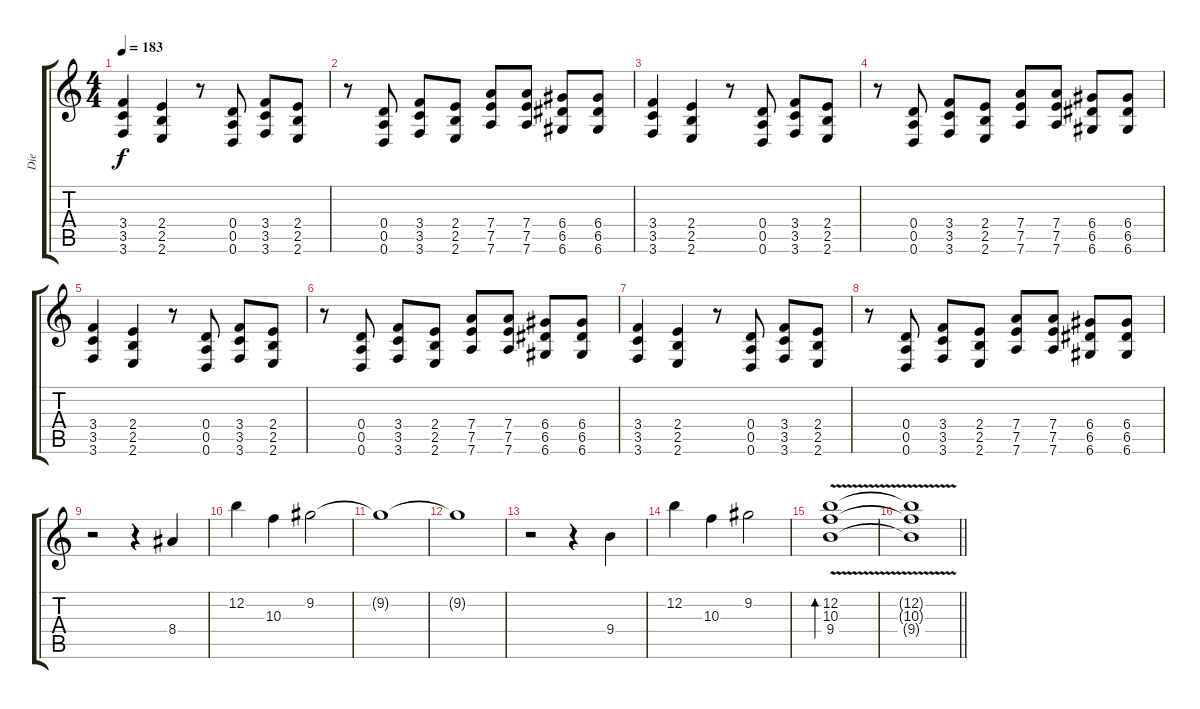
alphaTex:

\track ("Die" "Die") {instrument distortionguitar}
\staff {score tabs}
\tuning (E4 B3 G3 D3 A2 D2) {hide}
\ts (4 4)
\tempo 183
\clef g2
\ks c
(3.4 3.5 3.6).4{dy f} (2.4 2.5 2.6).4 r.8 (0.4 0.5 0.6).8 (3.4 3.5 3.6).8 (2.4 2.5 2.6).8 |
r.8 (0.4 0.5 0.6).8 (3.4 3.5 3.6).8 (2.4 2.5 2.6).8 (7.4 7.5 7.6).8 (7.4 7.5 7.6).8 (6.4 6.5 6.6).8 (6.4 6.5 6.6).8 |
(3.4 3.5 3.6).4 (2.4 2.5 2.6).4 r.8 (0.4 0.5 0.6).8 (3.4 3.5 3.6).8 (2.4 2.5 2.6).8 |
r.8 (0.4 0.5 0.6).8 (3.4 3.5 3.6).8 (2.4 2.5 2.6).8 (7.4 7.5 7.6).8 (7.4 7.5 7.6).8 (6.4 6.5 6.6).8 (6.4 6.5 6.6).8 |
(3.4 3.5 3.6).4 (2.4 2.5 2.6).4 r.8 (0.4 0.5 0.6).8 (3.4 3.5 3.6).8 (2.4 2.5 2.6).8 |
r.8 (0.4 0.5 0.6).8 (3.4 3.5 3.6).8 (2.4 2.5 2.6).8 (7.4 7.5 7.6).8 (7.4 7.5 7.6).8 (6.4 6.5 6.6).8 (6.4 6.5 6.6).8 |
(3.4 3.5 3.6).4 (2.4 2.5 2.6).4 r.8 (0.4 0.5 0.6).8 (3.4 3.5 3.6).8 (2.4 2.5 2.6).8 |
r.8 (0.4 0.5 0.6).8 (3.4 3.5 3.6).8 (2.4 2.5 2.6).8 (7.4 7.5 7.6).8 (7.4 7.5 7.6).8 (6.4 6.5 6.6).8 (6.4 6.5 6.6).8 |
r.2{instrument sitar} r.4 8.4.4 |
12.2.4 10.3.4 9.2.2 |
9.2{t}.1 |
9.2{t}.1 |
r.2 r.4 9.4.4 |
12.2.4 10.3.4 9.2.2 |
(12.2{v} 10.3 9.4).1{bd 480} |
\barLineRight lightlight
(12.2{t} 10.3{t} 9.4{t}).1
